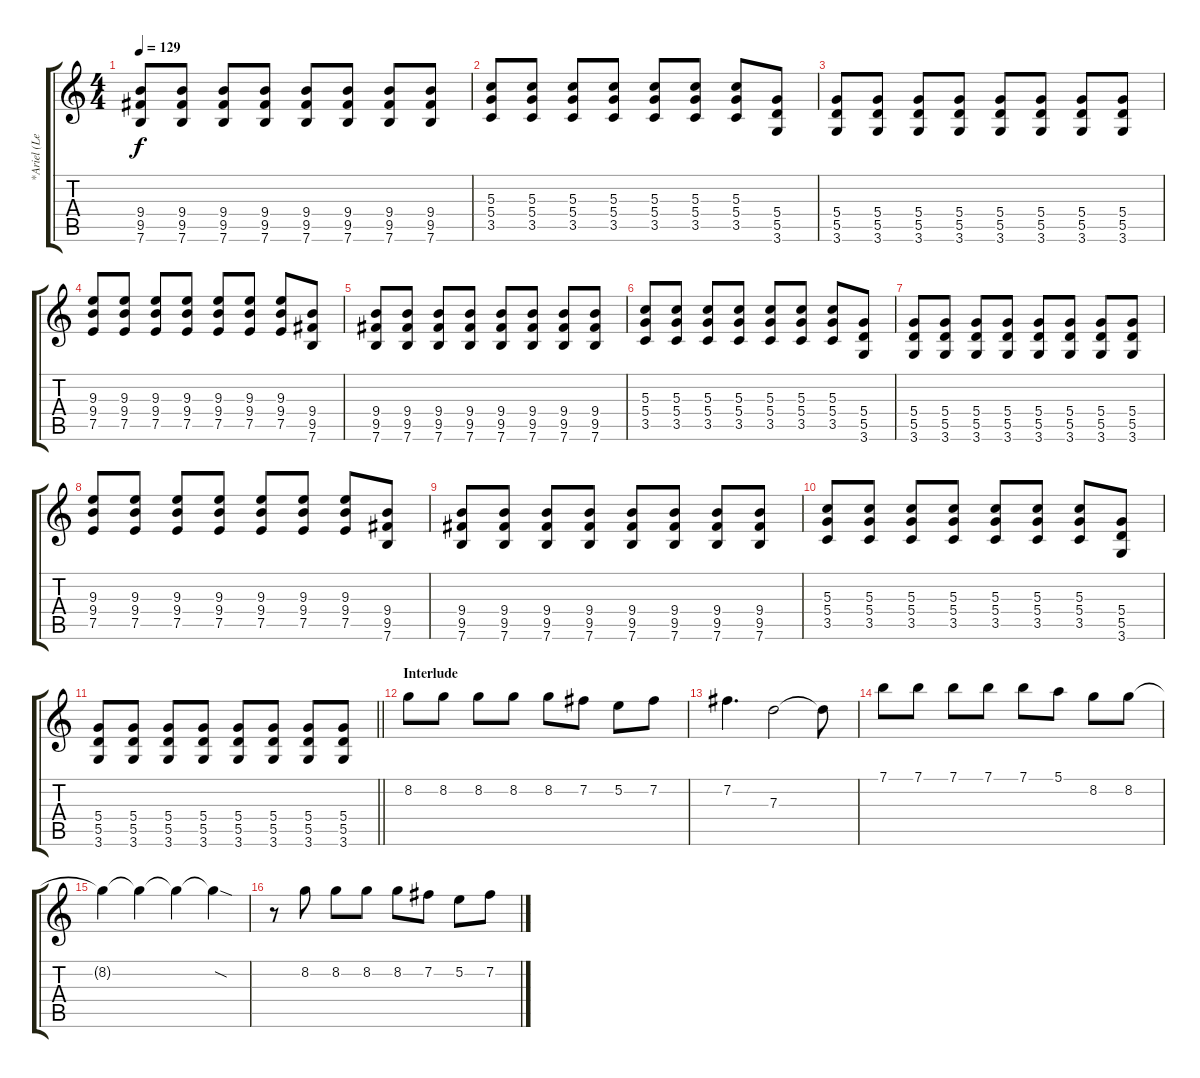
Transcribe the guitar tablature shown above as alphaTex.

\track ("*Ariel (Lead Guitar)" "*Ariel (Le") {instrument overdrivenguitar bank 6}
\staff {score tabs}
\tuning (E4 B3 G3 D3 A2 E2) {hide}
\ts (4 4)
\tempo 129
\clef g2
\ks c
(9.4 9.5 7.6).8{dy f} (9.4 9.5 7.6).8 (9.4 9.5 7.6).8 (9.4 9.5 7.6).8 (9.4 9.5 7.6).8 (9.4 9.5 7.6).8 (9.4 9.5 7.6).8 (9.4 9.5 7.6).8 |
(5.3 5.4 3.5).8 (5.3 5.4 3.5).8 (5.3 5.4 3.5).8 (5.3 5.4 3.5).8 (5.3 5.4 3.5).8 (5.3 5.4 3.5).8 (5.3 5.4 3.5).8 (5.4 5.5 3.6).8 |
(5.4 5.5 3.6).8 (5.4 5.5 3.6).8 (5.4 5.5 3.6).8 (5.4 5.5 3.6).8 (5.4 5.5 3.6).8 (5.4 5.5 3.6).8 (5.4 5.5 3.6).8 (5.4 5.5 3.6).8 |
(9.3 9.4 7.5).8 (9.3 9.4 7.5).8 (9.3 9.4 7.5).8 (9.3 9.4 7.5).8 (9.3 9.4 7.5).8 (9.3 9.4 7.5).8 (9.3 9.4 7.5).8 (9.4 9.5 7.6).8 |
(9.4 9.5 7.6).8 (9.4 9.5 7.6).8 (9.4 9.5 7.6).8 (9.4 9.5 7.6).8 (9.4 9.5 7.6).8 (9.4 9.5 7.6).8 (9.4 9.5 7.6).8 (9.4 9.5 7.6).8 |
(5.3 5.4 3.5).8 (5.3 5.4 3.5).8 (5.3 5.4 3.5).8 (5.3 5.4 3.5).8 (5.3 5.4 3.5).8 (5.3 5.4 3.5).8 (5.3 5.4 3.5).8 (5.4 5.5 3.6).8 |
(5.4 5.5 3.6).8 (5.4 5.5 3.6).8 (5.4 5.5 3.6).8 (5.4 5.5 3.6).8 (5.4 5.5 3.6).8 (5.4 5.5 3.6).8 (5.4 5.5 3.6).8 (5.4 5.5 3.6).8 |
(9.3 9.4 7.5).8 (9.3 9.4 7.5).8 (9.3 9.4 7.5).8 (9.3 9.4 7.5).8 (9.3 9.4 7.5).8 (9.3 9.4 7.5).8 (9.3 9.4 7.5).8 (9.4 9.5 7.6).8 |
(9.4 9.5 7.6).8 (9.4 9.5 7.6).8 (9.4 9.5 7.6).8 (9.4 9.5 7.6).8 (9.4 9.5 7.6).8 (9.4 9.5 7.6).8 (9.4 9.5 7.6).8 (9.4 9.5 7.6).8 |
(5.3 5.4 3.5).8 (5.3 5.4 3.5).8 (5.3 5.4 3.5).8 (5.3 5.4 3.5).8 (5.3 5.4 3.5).8 (5.3 5.4 3.5).8 (5.3 5.4 3.5).8 (5.4 5.5 3.6).8 |
\barLineRight lightlight
(5.4 5.5 3.6).8 (5.4 5.5 3.6).8 (5.4 5.5 3.6).8 (5.4 5.5 3.6).8 (5.4 5.5 3.6).8 (5.4 5.5 3.6).8 (5.4 5.5 3.6).8 (5.4 5.5 3.6).8 |
\section ("" "Interlude")
8.2.8 8.2.8 8.2.8 8.2.8 8.2.8 7.2.8 5.2.8 7.2.8 |
7.2.4{d} 7.3.2 7.3{t}.8 |
7.1.8 7.1.8 7.1.8 7.1.8 7.1.8 5.1.8 8.2.8 8.2.8 |
8.2{t}.4 8.2{t}.4 8.2{t}.4 8.2{sod t}.4 |
r.8 8.2.8 8.2.8 8.2.8 8.2.8 7.2.8 5.2.8 7.2.8
